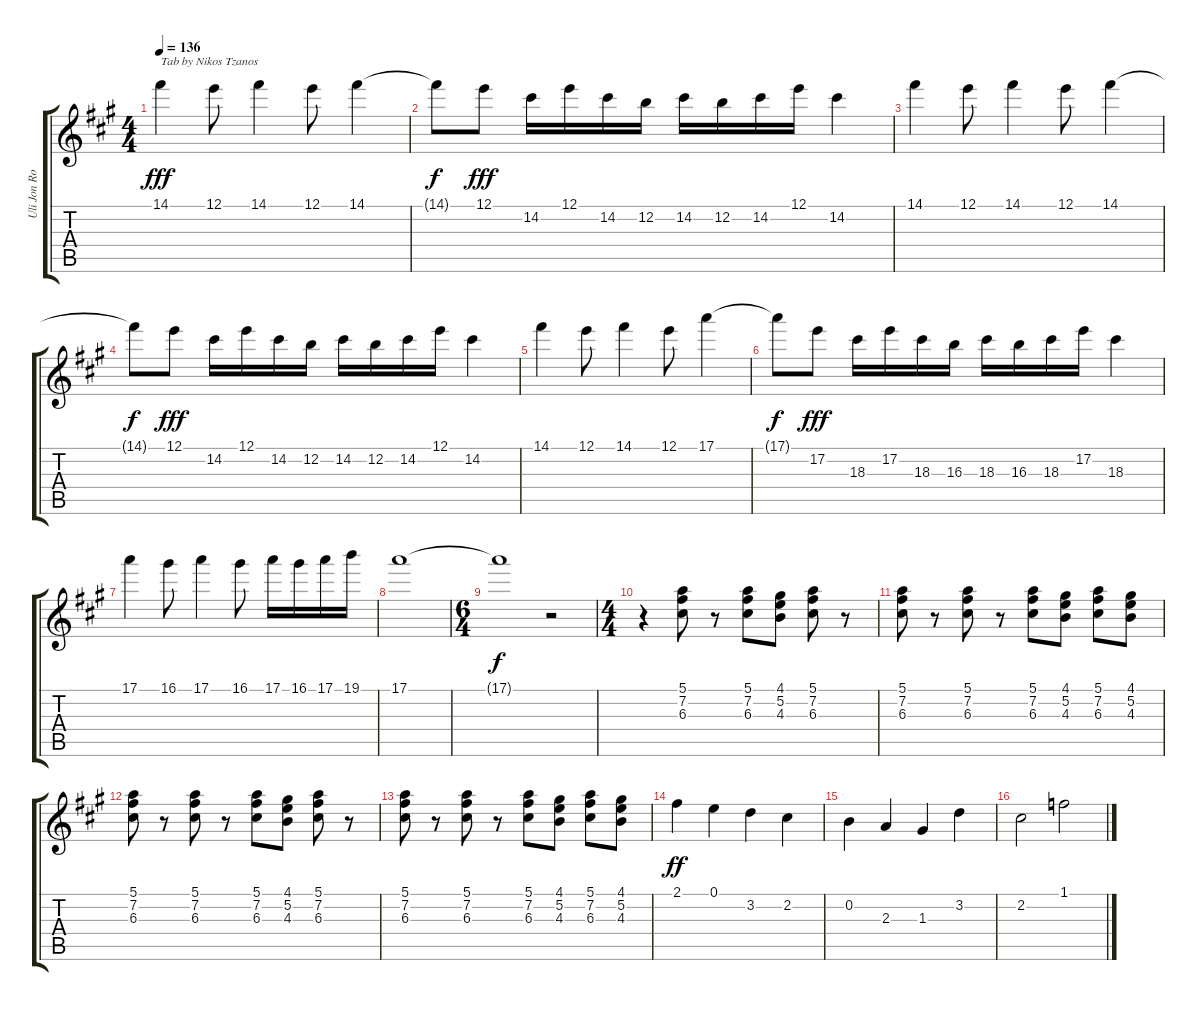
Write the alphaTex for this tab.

\track ("Uli Jon Roth" "Uli Jon Ro") {instrument overdrivenguitar}
\staff {score tabs}
\tuning (E4 B3 G3 D3 A2 E2) {hide}
\ts (4 4)
\tempo 136
\clef g2
\ks a
14.1.4{txt "Tab by Nikos Tzanos" dy fff instrument overdrivenguitar} 12.1.8 14.1.4 12.1.8 14.1.4 |
14.1{t}.8{dy f} 12.1.8{dy fff} 14.2.16 12.1.16 14.2.16 12.2.16 14.2.16 12.2.16 14.2.16 12.1.16 14.2.4 |
14.1.4 12.1.8 14.1.4 12.1.8 14.1.4 |
14.1{t}.8{dy f} 12.1.8{dy fff} 14.2.16 12.1.16 14.2.16 12.2.16 14.2.16 12.2.16 14.2.16 12.1.16 14.2.4 |
14.1.4 12.1.8 14.1.4 12.1.8 17.1.4 |
17.1{t}.8{dy f} 17.2.8{dy fff} 18.3.16 17.2.16 18.3.16 16.3.16 18.3.16 16.3.16 18.3.16 17.2.16 18.3.4 |
17.1.4 16.1.8 17.1.4 16.1.8 17.1.16 16.1.16 17.1.16 19.1.16 |
17.1.1 |
\ts (6 4)
17.1{t}.1{dy f} r.2 |
\ts (4 4)
r.4 (5.1 7.2 6.3).8 r.8 (5.1 7.2 6.3).8 (4.1 5.2 4.3).8 (5.1 7.2 6.3).8 r.8 |
(5.1 7.2 6.3).8 r.8 (5.1 7.2 6.3).8 r.8 (5.1 7.2 6.3).8 (4.1 5.2 4.3).8 (5.1 7.2 6.3).8 (4.1 5.2 4.3).8 |
(5.1 7.2 6.3).8 r.8 (5.1 7.2 6.3).8 r.8 (5.1 7.2 6.3).8 (4.1 5.2 4.3).8 (5.1 7.2 6.3).8 r.8 |
(5.1 7.2 6.3).8 r.8 (5.1 7.2 6.3).8 r.8 (5.1 7.2 6.3).8 (4.1 5.2 4.3).8 (5.1 7.2 6.3).8 (4.1 5.2 4.3).8 |
2.1.4{dy ff} 0.1.4 3.2.4 2.2.4 |
0.2.4 2.3.4 1.3.4 3.2.4 |
2.2.2 1.1.2
